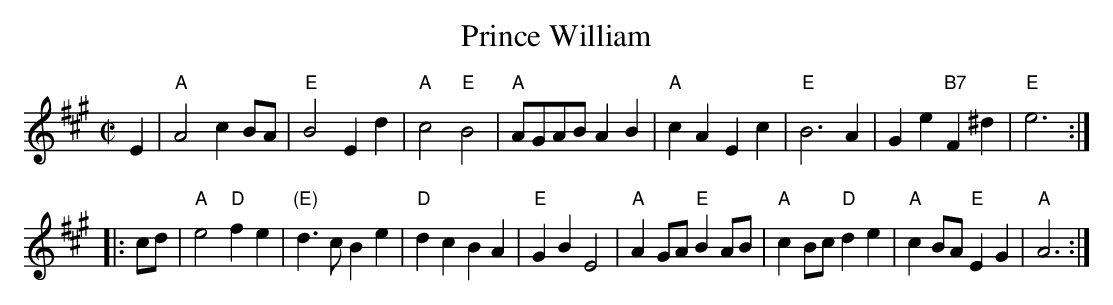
X:1
T: Prince William
M: C|
L: 1/8
K: A
E2 |\
"A"A4   c2BA | "E"B4 E2d2 | "A"c4  "E"B4    | "A"AGAB A2B2 |\
"A"c2A2 E2c2 | "E"B6 A2   |  G2e2 "B7"F2^d2 | "E"e6 :|
|: cd |\
"A"e4   "D"f2e2 | "(E)"d3c    B2e2 | "D"d2c2    B2A2 | "E"G2B2 E4 |\
"A"A2GA "E"B2AB |  "A"c2Bc "D"d2e2 | "A"c2BA "E"E2G2 | "A"A6 :|
